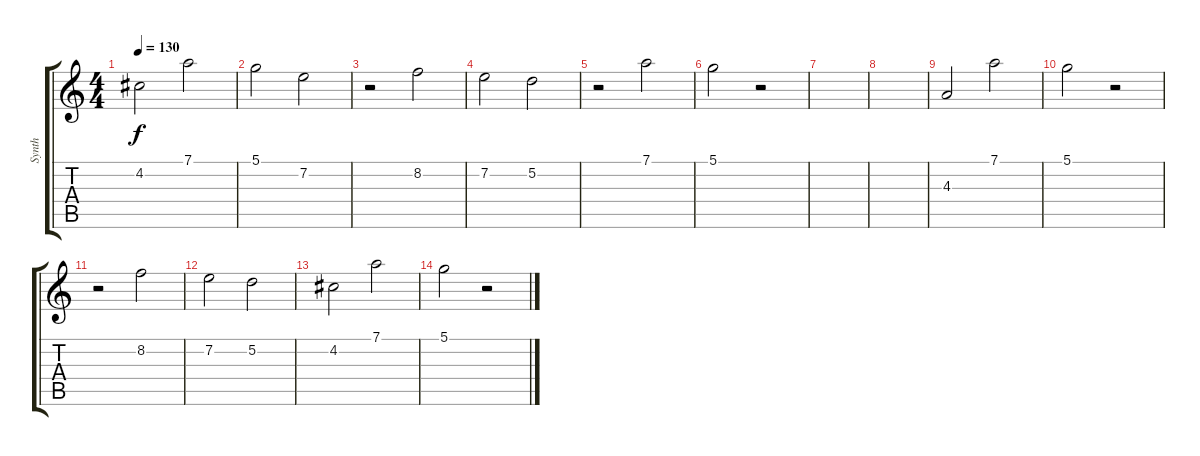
\track ("Synth" "Synth") {instrument vibraphone}
\staff {score tabs}
\tuning (D5 A4 F4 C4 G3 D3) {hide}
\ts (4 4)
\tempo 130
\clef g2
\ks c
4.2.2{dy f} 7.1.2 |
5.1.2 7.2.2 |
r.2 8.2.2 |
7.2.2 5.2.2 |
r.2 7.1.2 |
5.1.2 r.2 |
|
|
4.3.2 7.1.2 |
5.1.2 r.2 |
r.2 8.2.2 |
7.2.2 5.2.2 |
4.2.2 7.1.2 |
5.1.2 r.2
